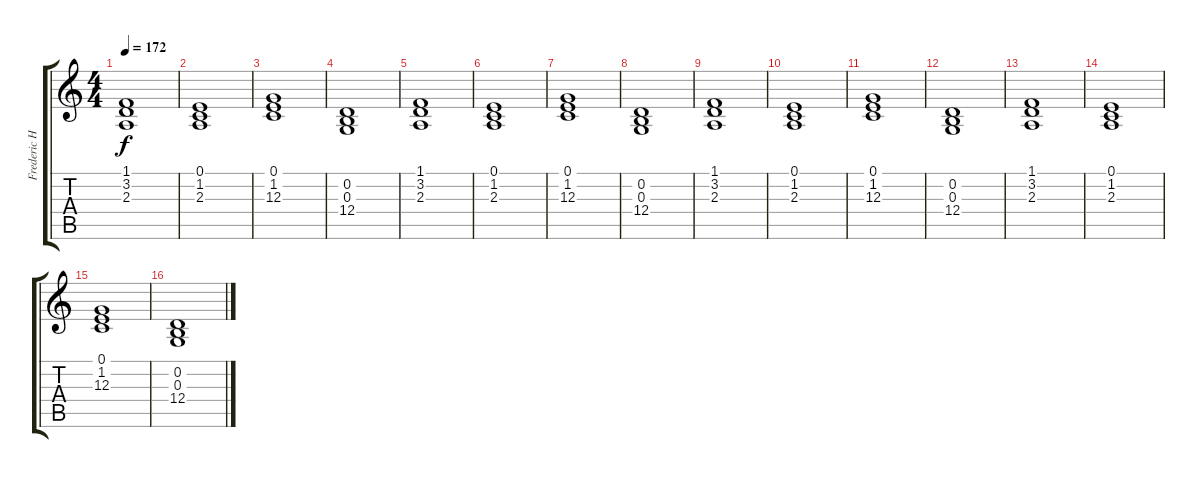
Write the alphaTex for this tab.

\track ("Frederic Helmer" "Frederic H") {instrument stringensemble1}
\staff {score tabs}
\tuning (E4 B3 G3 D3 A2 E2) {hide}
\ts (4 4)
\tempo 172
\clef g2
\ks c
(1.1 3.2 2.3).1{dy f} |
(0.1 1.2 2.3).1 |
(0.1 1.2 12.3).1 |
(0.2 0.3 12.4).1 |
(1.1 3.2 2.3).1 |
(0.1 1.2 2.3).1 |
(0.1 1.2 12.3).1 |
(0.2 0.3 12.4).1 |
(1.1 3.2 2.3).1 |
(0.1 1.2 2.3).1 |
(0.1 1.2 12.3).1 |
(0.2 0.3 12.4).1 |
(1.1 3.2 2.3).1 |
(0.1 1.2 2.3).1 |
(0.1 1.2 12.3).1 |
(0.2 0.3 12.4).1
